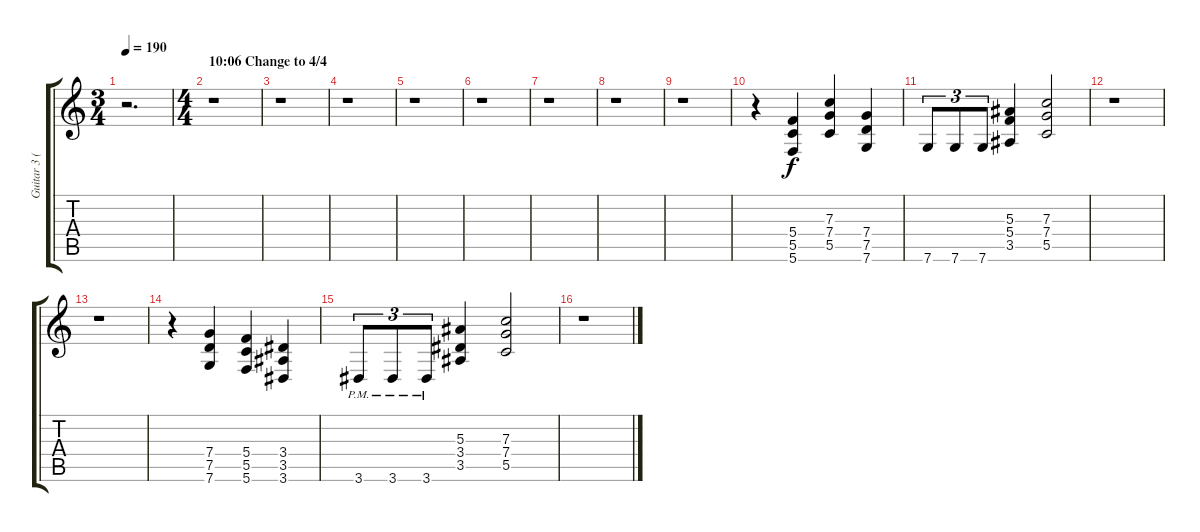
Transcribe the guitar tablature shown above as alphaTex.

\track ("Guitar 3 (Studio/Backing)" "Guitar 3 (") {instrument distortionguitar}
\staff {score tabs}
\tuning (D4 A3 F3 C3 G2 C2) {hide}
\ts (3 4)
\tempo 190
\clef g2
\ks c
r.2{d dy f} |
\ts (4 4)
\section ("" "10:06 Change to 4/4")
r.1 |
r.1 |
r.1 |
r.1 |
r.1 |
r.1 |
r.1 |
r.1 |
r.4 (5.4 5.5 5.6).4 (7.3 7.4 5.5).4 (7.4 7.5 7.6).4 |
7.6.8{tu (3 2)} 7.6.8{tu (3 2)} 7.6.8{tu (3 2)} (5.3 5.4 3.5).4 (7.3 7.4 5.5).2 |
r.1 |
r.1 |
r.4 (7.4 7.5 7.6).4 (5.4 5.5 5.6).4 (3.4 3.5 3.6).4 |
3.6{pm}.8{tu (3 2)} 3.6{pm}.8{tu (3 2)} 3.6{pm}.8{tu (3 2)} (5.3 3.4 3.5).4 (7.3 7.4 5.5).2 |
r.1
